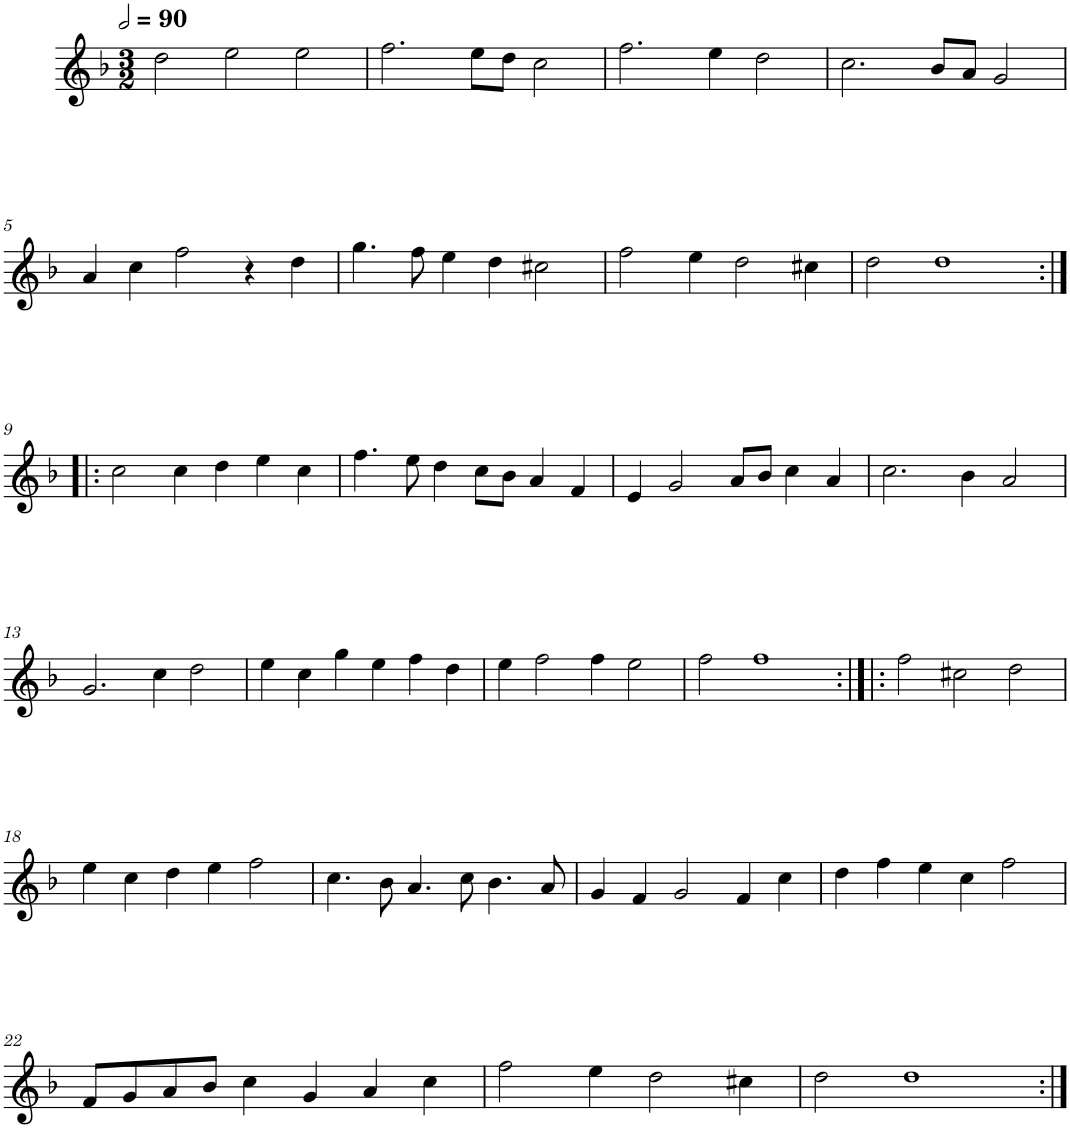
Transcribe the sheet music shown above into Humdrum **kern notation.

**kern
*part1
*staff1
*I"Cinq parties
*clefG2
*k[b-]
*M3/2
*MM180
=1
2dd\
2ee\
2ee\
=2
2.ff\
8ee\L
8dd\J
2cc\
=3
2.ff\
4ee\
2dd\
=4
2.cc\
8b-/L
8a/J
2g/
!!LO:LB:g=z
=5
4a/
4cc\
2ff\
4r
4dd\
=6
4.gg\
8ff\
4ee\
4dd\
2cc#X\
=7
2ff\
4ee\
2dd\
4cc#X\
=8
2dd\
1dd
!!LO:LB:g=z
=9:|!|:
2cc\
4cc\
4dd\
4ee\
4cc\
=10
4.ff\
8ee\
4dd\
8cc\L
8b-\J
4a/
4f/
=11
4e/
2g/
8a/L
8b-/J
4cc\
4a/
=12
2.cc\
4b-\
2a/
!!LO:LB:g=z
=13
2.g/
4cc\
2dd\
=14
4ee\
4cc\
4gg\
4ee\
4ff\
4dd\
=15
4ee\
2ff\
4ff\
2ee\
=16
2ff\
1ff
=17:|!|:
2ff\
2cc#X\
2dd\
!!LO:LB:g=z
=18
4ee\
4cc\
4dd\
4ee\
2ff\
=19
4.cc\
8b-\
4.a/
8cc\
4.b-\
8a/
=20
4g/
4f/
2g/
4f/
4cc\
=21
4dd\
4ff\
4ee\
4cc\
2ff\
!!LO:LB:g=z
=22
8f/L
8g/
8a/
8b-/J
4cc\
4g/
4a/
4cc\
=23
2ff\
4ee\
2dd\
4cc#X\
=24
2dd\
1dd
=:|!
*-
